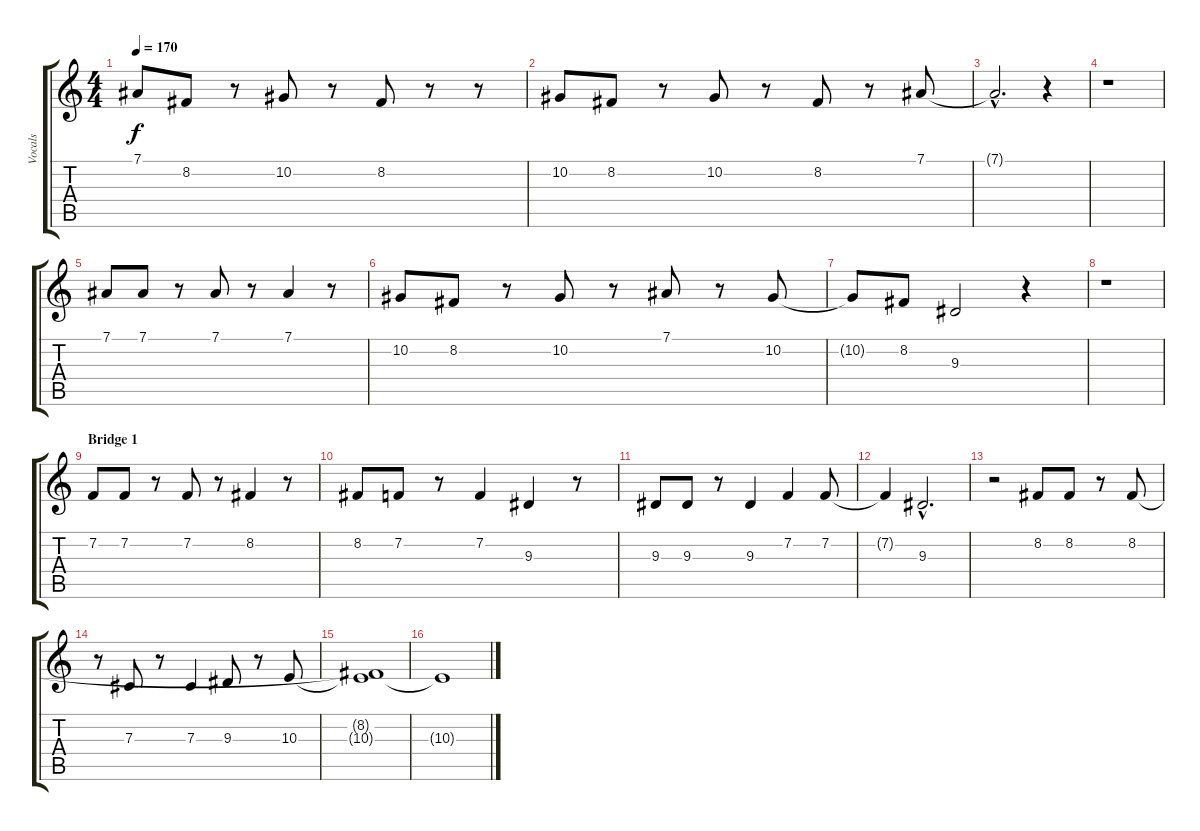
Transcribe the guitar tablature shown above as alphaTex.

\track ("Vocals" "Vocals") {instrument lead6voice}
\staff {score tabs}
\tuning (Eb4 Bb3 Gb3 Db3 Ab2 Eb2) {hide}
\ts (4 4)
\tempo 170
\clef g2
\ks c
7.1.8{dy f} 8.2.8 r.8 10.2.8 r.8 8.2.8 r.8 r.8 |
10.2.8 8.2.8 r.8 10.2.8 r.8 8.2.8 r.8 7.1.8 |
7.1{hac t}.2{d} r.4 |
r.1 |
7.1.8 7.1.8 r.8 7.1.8 r.8 7.1.4 r.8 |
10.2.8 8.2.8 r.8 10.2.8 r.8 7.1.8 r.8 10.2.8 |
10.2{t}.8 8.2.8 9.3.2 r.4 |
r.1 |
\section ("" "Bridge 1")
7.2.8 7.2.8 r.8 7.2.8 r.8 8.2.4 r.8 |
8.2.8 7.2.8 r.8 7.2.4 9.3.4 r.8 |
9.3.8 9.3.8 r.8 9.3.4 7.2.4 7.2.8 |
7.2{t}.4 9.3{hac}.2{d} |
r.2 8.2.8 8.2.8 r.8 8.2.8 |
r.8 7.3.8 r.8 7.3.4 9.3.8 r.8 10.3.8 |
(8.2{t} 10.3{t}).1 |
10.3{t}.1
